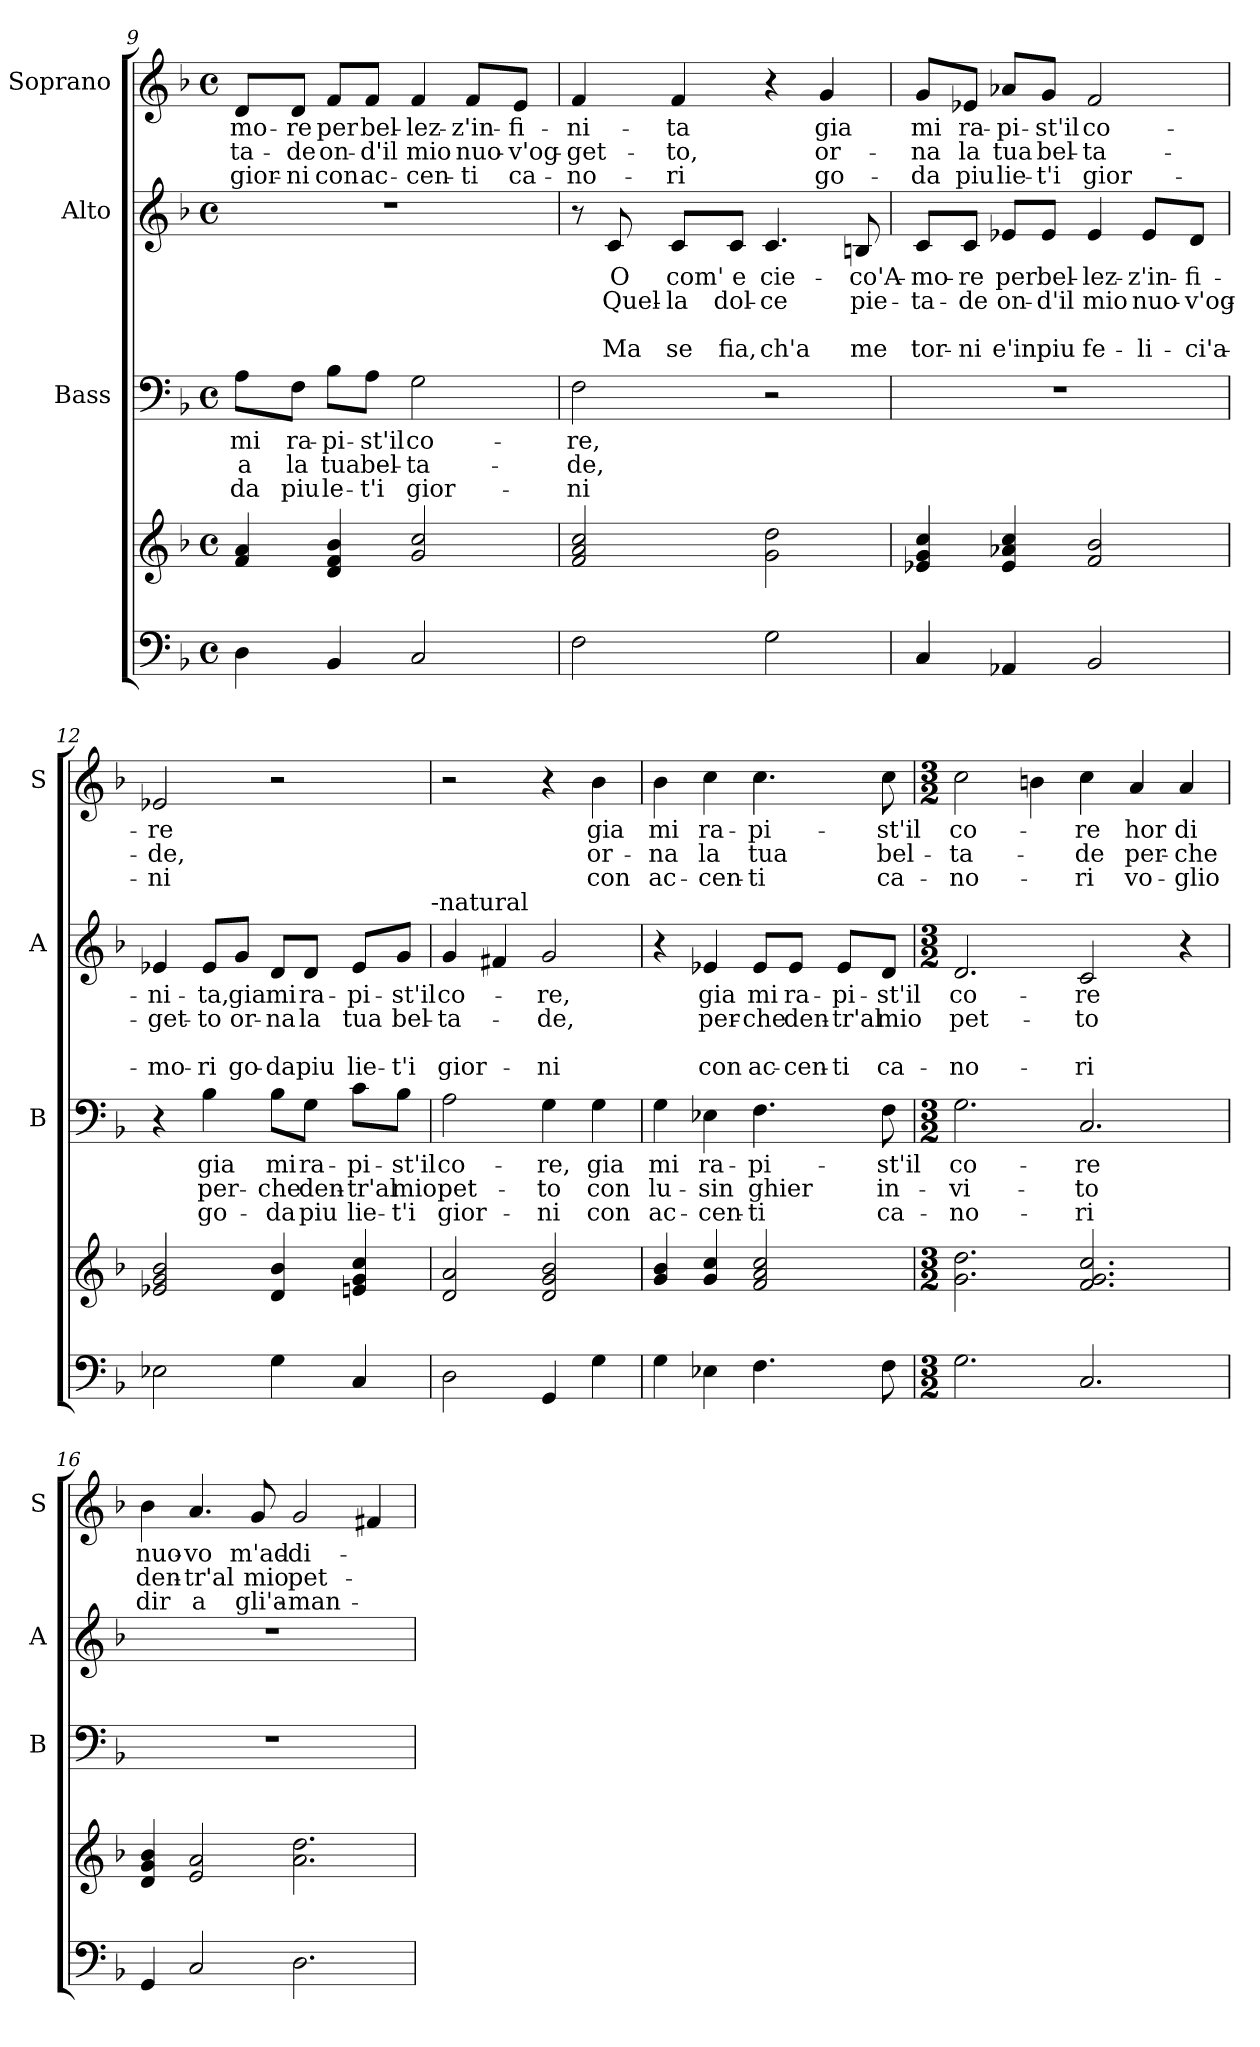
**kern	**kern	**kern	**text	**text	**text	**kern	**text	**text	**text	**text	**kern	**text	**text	**text
*part4	*part4	*part3	*part3	*part3	*part3	*part2	*part2	*part2	*part2	*part2	*part1	*part1	*part1	*part1
*staff5	*staff4	*staff3	*staff3	*staff3	*staff3	*staff2	*staff2	*staff2	*staff2	*staff2	*staff1	*staff1	*staff1	*staff1
*	*	*I"Bass	*	*	*	*I"Alto	*	*	*	*	*I"Soprano	*	*	*
*	*	*I'B	*	*	*	*I'A	*	*	*	*	*I'S	*	*	*
*clefF4	*clefG2	*clefF4	*	*	*	*clefG2	*	*	*	*	*clefG2	*	*	*
*k[b-]	*k[b-]	*k[b-]	*	*	*	*k[b-]	*	*	*	*	*k[b-]	*	*	*
*F:	*F:	*F:	*	*	*	*F:	*	*	*	*	*F:	*	*	*
*M4/4	*M4/4	*M4/4	*	*	*	*M4/4	*	*	*	*	*M4/4	*	*	*
*met(c)	*met(c)	*met(c)	*	*	*	*met(c)	*	*	*	*	*met(c)	*	*	*
=9	=9	=9	=9	=9	=9	=9	=9	=9	=9	=9	=9	=9	=9	=9
4D\	4f/ 4a/	8A\L	mi	-a	-da	1r	.	.	.	.	8d/L	-mo-	-ta-	gior-
.	.	8F\J	ra-	la	piu	.	.	.	.	.	8d/J	-re	-de	-ni
4BB-/	4d/ 4f/ 4b-/	8B-\L	-pi-	tua	le-	.	.	.	.	.	8f/L	per	on-	con
.	.	8A\J	-st'il	bel-	-t'i	.	.	.	.	.	8f/J	bel-	-d'il	ac-
2C/	2g/ 2cc/	2G\	co-	-ta-	gior-	.	.	.	.	.	4f/	-lez-	mio	-cen-
.	.	.	.	.	.	.	.	.	.	.	8f/L	-z'in-	nuo-	-ti
.	.	.	.	.	.	.	.	.	.	.	8e/J	-fi-	-v'og-	ca-
!!LO:LB:g=z
=10	=10	=10	=10	=10	=10	=10	=10	=10	=10	=10	=10	=10	=10	=10
2F\	2f/ 2a/ 2cc/	2F\	-re,	-de,	-ni	8r	.	.	.	.	4f/	-ni-	-get-	-no-
.	.	.	.	.	.	8c/	O	Quel-	.	Ma	.	.	.	.
.	.	.	.	.	.	8c/L	com'	-la	.	se	4f/	-ta	-to,	-ri
.	.	.	.	.	.	8c/J	e	dol-	.	fia,	.	.	.	.
2G\	2g\ 2dd\	2r	.	.	.	4.c/	cie-	-ce	.	ch'a	4r	.	.	.
.	.	.	.	.	.	.	.	.	.	.	4g/	gia	or-	go-
.	.	.	.	.	.	8Bn/	-co'A-	pie-	.	me	.	.	.	.
=11	=11	=11	=11	=11	=11	=11	=11	=11	=11	=11	=11	=11	=11	=11
4C/	4e-X/ 4g/ 4cc/	1r	.	.	.	8c/L	-mo-	-ta-	.	tor-	8g/L	mi	-na	-da
.	.	.	.	.	.	8c/J	-re	-de	.	-ni	8e-X/J	ra-	la	piu
4AA-X/	4e-/ 4a-X/ 4cc/	.	.	.	.	8e-X/L	per	on-	.	e'in	8a-X/L	-pi-	tua	lie-
.	.	.	.	.	.	8e-/J	bel-	-d'il	.	piu	8g/J	-st'il	bel-	-t'i
2BB-/	2f/ 2b-/	.	.	.	.	4e-/	-lez-	mio	.	fe-	2f/	co-	-ta-	gior-
.	.	.	.	.	.	8e-/L	-z'in-	nuo-	.	-li-	.	.	.	.
.	.	.	.	.	.	8d/J	-fi-	-v'og-	.	-ci'a-	.	.	.	.
=12	=12	=12	=12	=12	=12	=12	=12	=12	=12	=12	=12	=12	=12	=12
2E-X\	2e-X/ 2g/ 2b-/	4r	.	.	.	4e-X/	-ni-	-get-	.	-mo-	2e-X/	-re	-de,	-ni
.	.	4B-\	gia	per-	go-	8e-/L	-ta,	-to	.	-ri	.	.	.	.
.	.	.	.	.	.	8g/J	gia	or-	.	go-	.	.	.	.
4G\	4d/ 4b-/	8B-\L	mi	-che	-da	8d/L	mi	-na	.	-da	2r	.	.	.
.	.	8G\J	ra-	den-	piu	8d/J	ra-	la	.	piu	.	.	.	.
4C/	4en/ 4g/ 4cc/	8c\L	-pi-	-tr'al	lie-	8e-/L	-pi-	tua	.	lie-	.	.	.	.
.	.	8B-\J	-st'il	mio	-t'i	8g/J	-st'il	bel-	.	-t'i	.	.	.	.
!	!	!	!	!	!	!LO:TX:a:t=-natural	!	!	!	!	!	!	!	!
!!LO:PB:g=z
=13	=13	=13	=13	=13	=13	=13	=13	=13	=13	=13	=13	=13	=13	=13
2D\	2d/ 2a/	2A\	co-	pet-	gior-	4g/	co-	-ta-	.	gior-	2r	.	.	.
.	.	.	.	.	.	4f#X/	.	.	.	.	.	.	.	.
4GG/	2d/ 2g/ 2b-/	4G\	-re,	-to	-ni	2g/	-re,	-de,	.	-ni	4r	.	.	.
4G\	.	4G\	gia	con	con	.	.	.	.	.	4b-\	gia	or-	con
=14	=14	=14	=14	=14	=14	=14	=14	=14	=14	=14	=14	=14	=14	=14
4G\	4g/ 4b-/	4G\	mi	lu-	ac-	4r	.	.	.	.	4b-\	mi	-na	ac-
4E-X\	4g/ 4cc/	4E-X\	ra-	-sin	-cen-	4e-X/	gia	per-	.	con	4cc\	ra-	la	-cen-
4.F\	2f/ 2a/ 2cc/	4.F\	-pi-	ghier	-ti	8e-/L	mi	-che	.	ac-	4.cc\	-pi-	tua	-ti
.	.	.	.	.	.	8e-/J	ra-	den-	.	-cen-	.	.	.	.
.	.	.	.	.	.	8e-/L	-pi-	-tr'al	.	-ti	.	.	.	.
8F\	.	8F\	-st'il	in-	ca-	8d/J	-st'il	mio	.	ca-	8cc\	-st'il	bel-	ca-
=15	=15	=15	=15	=15	=15	=15	=15	=15	=15	=15	=15	=15	=15	=15
*M3/2	*M3/2	*M3/2	*	*	*	*M3/2	*	*	*	*	*M3/2	*	*	*
2.G\	2.g\ 2.dd\	2.G\	co-	-vi-	-no-	2.d/	co-	pet-	.	-no-	2cc\	co-	-ta-	-no-
.	.	.	.	.	.	.	.	.	.	.	4bn\	.	.	.
2.C/	2.f/ 2.g/ 2.cc/	2.C/	-re	-to	-ri	2c/	-re	-to	.	-ri	4cc\	-re	-de	-ri
.	.	.	.	.	.	.	.	.	.	.	4a/	hor	per-	vo-
.	.	.	.	.	.	4r	.	.	.	.	4a/	di	-che	-glio
=16	=16	=16	=16	=16	=16	=16	=16	=16	=16	=16	=16	=16	=16	=16
4GG/	4d/ 4g/ 4b-/	1.r	.	.	.	1.r	.	.	.	.	4b-\	nuo-	den-	dir
2C/	2e/ 2a/	.	.	.	.	.	.	.	.	.	4.a/	-vo	-tr'al	a
.	.	.	.	.	.	.	.	.	.	.	8g/	m'ad-	mio	gli'a-
2.D\	2.a\ 2.dd\	.	.	.	.	.	.	.	.	.	2g/	-di-	pet-	-man-
.	.	.	.	.	.	.	.	.	.	.	4f#X/	.	.	.
=	=	=	=	=	=	=	=	=	=	=	=	=	=	=
*-	*-	*-	*-	*-	*-	*-	*-	*-	*-	*-	*-	*-	*-	*-
